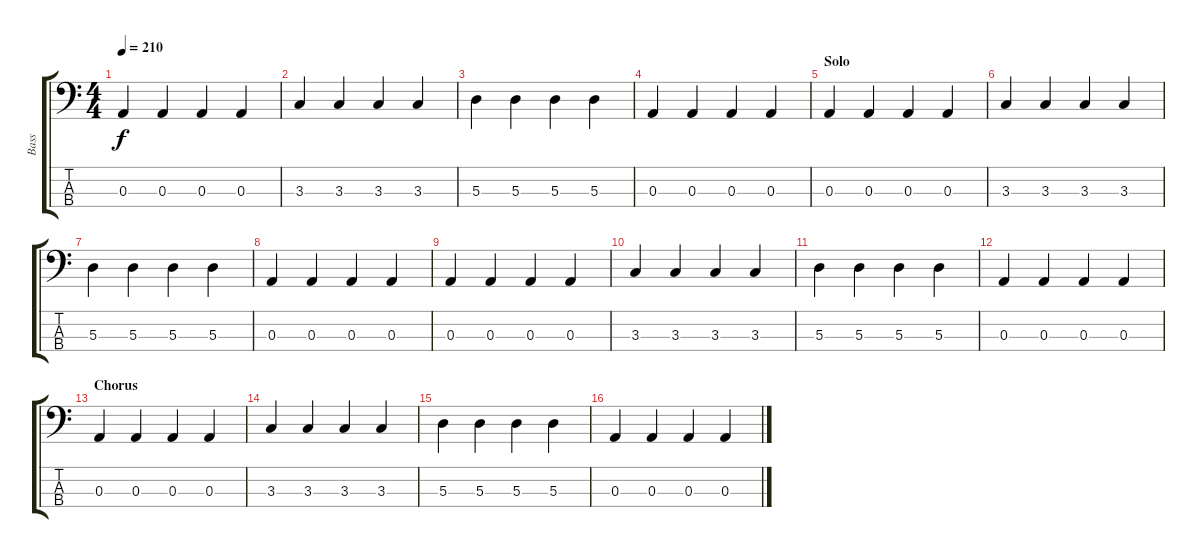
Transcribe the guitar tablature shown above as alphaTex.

\track ("Bass" "Bass") {instrument electricbassfinger}
\staff {score tabs}
\tuning (G2 D2 A1 E1) {hide}
\ts (4 4)
\tempo 210
\clef f4
\ks c
0.3.4{dy f} 0.3.4 0.3.4 0.3.4 |
3.3.4 3.3.4 3.3.4 3.3.4 |
5.3.4 5.3.4 5.3.4 5.3.4 |
0.3.4 0.3.4 0.3.4 0.3.4 |
\section ("" "Solo")
0.3.4 0.3.4 0.3.4 0.3.4 |
3.3.4 3.3.4 3.3.4 3.3.4 |
5.3.4 5.3.4 5.3.4 5.3.4 |
0.3.4 0.3.4 0.3.4 0.3.4 |
0.3.4 0.3.4 0.3.4 0.3.4 |
3.3.4 3.3.4 3.3.4 3.3.4 |
5.3.4 5.3.4 5.3.4 5.3.4 |
0.3.4 0.3.4 0.3.4 0.3.4 |
\section ("" "Chorus")
0.3.4 0.3.4 0.3.4 0.3.4 |
3.3.4 3.3.4 3.3.4 3.3.4 |
5.3.4 5.3.4 5.3.4 5.3.4 |
0.3.4 0.3.4 0.3.4 0.3.4
